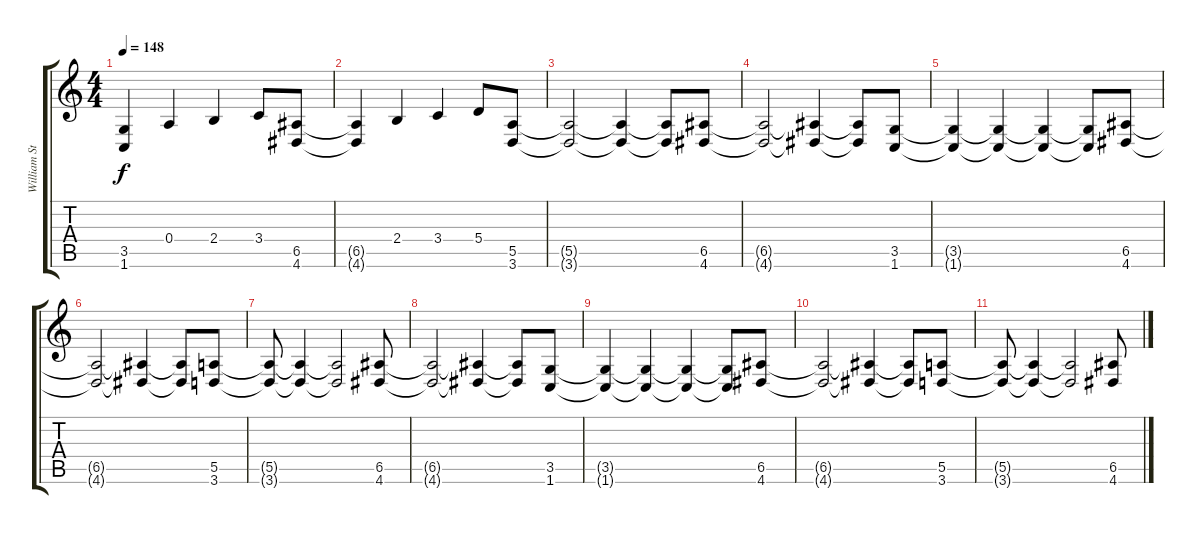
\track ("William Steer" "William St") {instrument overdrivenguitar}
\staff {score tabs}
\tuning (B3 Gb3 D3 A2 E2 B1) {hide}
\ts (4 4)
\tempo 148
\clef g2
\ks c
(3.5{t} 1.6{t}).4{dy f} 0.4.4 2.4.4 3.4.8 (6.5 4.6).8 |
(6.5{t} 4.6{t}).4 2.4.4 3.4.4 5.4.8 (5.5 3.6).8 |
(5.5{t} 3.6{t}).2 (5.5{t} 3.6{t}).4 (5.5{t} 3.6{t}).8 (6.5 4.6).8 |
(6.5{t} 4.6{t}).2 (6.5{t} 4.6{t}).4 (6.5{t} 4.6{t}).8 (3.5 1.6).8 |
(3.5{t} 1.6{t}).4 (3.5{t} 1.6{t}).4 (3.5{t} 1.6{t}).4 (3.5{t} 1.6{t}).8 (6.5 4.6).8 |
(6.5{t} 4.6{t}).2 (6.5{t} 4.6{t}).4 (6.5{t} 4.6{t}).8 (5.5 3.6).8 |
(5.5{t} 3.6{t}).8 (5.5{t} 3.6{t}).4 (5.5{t} 3.6{t}).2 (6.5 4.6).8 |
(6.5{t} 4.6{t}).2 (6.5{t} 4.6{t}).4 (6.5{t} 4.6{t}).8 (3.5 1.6).8 |
(3.5{t} 1.6{t}).4 (3.5{t} 1.6{t}).4 (3.5{t} 1.6{t}).4 (3.5{t} 1.6{t}).8 (6.5 4.6).8 |
(6.5{t} 4.6{t}).2 (6.5{t} 4.6{t}).4 (6.5{t} 4.6{t}).8 (5.5 3.6).8 |
(5.5{t} 3.6{t}).8 (5.5{t} 3.6{t}).4 (5.5{t} 3.6{t}).2 (6.5 4.6).8
